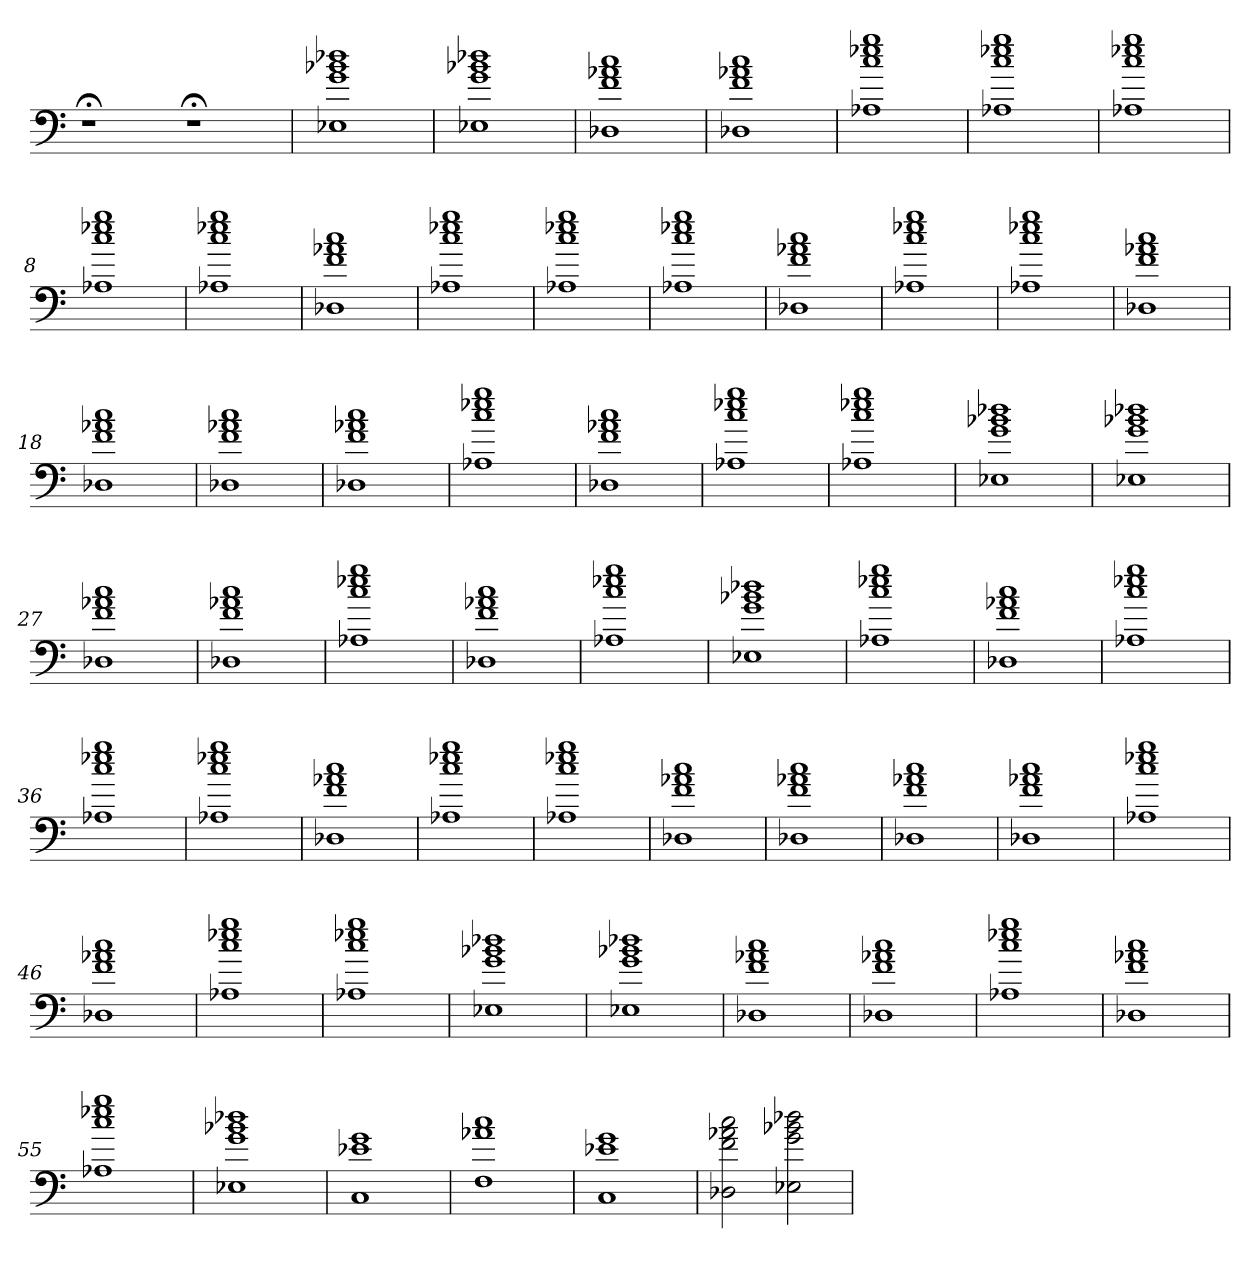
**kern
*part1
*staff1
=
1r;<
1r;<
=1
1E-X 1g 1b-X 1dd-X
=2
1E-X 1g 1b-X 1dd-X
=3
1D-X 1f 1a-X 1cc
=4
1D-X 1f 1a-X 1cc
=5
1A-X 1cc 1ee-X 1gg
=6
1A-X 1cc 1ee-X 1gg
=7
1A-X 1cc 1ee-X 1gg
=8
1A-X 1cc 1ee-X 1gg
=9
1A-X 1cc 1ee-X 1gg
=10
1D-X 1f 1a-X 1cc
=11
1A-X 1cc 1ee-X 1gg
=12
1A-X 1cc 1ee-X 1gg
=13
1A-X 1cc 1ee-X 1gg
=14
1D-X 1f 1a-X 1cc
=15
1A-X 1cc 1ee-X 1gg
=16
1A-X 1cc 1ee-X 1gg
=17
1D-X 1f 1a-X 1cc
=18
1D-X 1f 1a-X 1cc
=19
1D-X 1f 1a-X 1cc
=20
1D-X 1f 1a-X 1cc
=21
1A-X 1cc 1ee-X 1gg
=22
1D-X 1f 1a-X 1cc
=23
1A-X 1cc 1ee-X 1gg
=24
1A-X 1cc 1ee-X 1gg
=25
1E-X 1g 1b-X 1dd-X
=26
1E-X 1g 1b-X 1dd-X
=27
1D-X 1f 1a-X 1cc
=28
1D-X 1f 1a-X 1cc
=29
1A-X 1cc 1ee-X 1gg
=30
1D-X 1f 1a-X 1cc
=31
1A-X 1cc 1ee-X 1gg
=32
1E-X 1g 1b-X 1dd-X
=33
1A-X 1cc 1ee-X 1gg
=34
1D-X 1f 1a-X 1cc
=35
1A-X 1cc 1ee-X 1gg
=36
1A-X 1cc 1ee-X 1gg
=37
1A-X 1cc 1ee-X 1gg
=38
1D-X 1f 1a-X 1cc
=39
1A-X 1cc 1ee-X 1gg
=40
1A-X 1cc 1ee-X 1gg
=41
1D-X 1f 1a-X 1cc
=42
1D-X 1f 1a-X 1cc
=43
1D-X 1f 1a-X 1cc
=44
1D-X 1f 1a-X 1cc
=45
1A-X 1cc 1ee-X 1gg
=46
1D-X 1f 1a-X 1cc
=47
1A-X 1cc 1ee-X 1gg
=48
1A-X 1cc 1ee-X 1gg
=49
1E-X 1g 1b-X 1dd-X
=50
1E-X 1g 1b-X 1dd-X
=51
1D-X 1f 1a-X 1cc
=52
1D-X 1f 1a-X 1cc
=53
1A-X 1cc 1ee-X 1gg
=54
1D-X 1f 1a-X 1cc
=55
1A-X 1cc 1ee-X 1gg
=56
1E-X 1g 1b-X 1dd-X
=57
1C 1e-X 1g
=58
1F 1a-X 1cc
=59
1C 1e-X 1g
=60
2D-X 2f 2a-X 2cc
2E-X 2g 2b-X 2dd-X
=
*-
